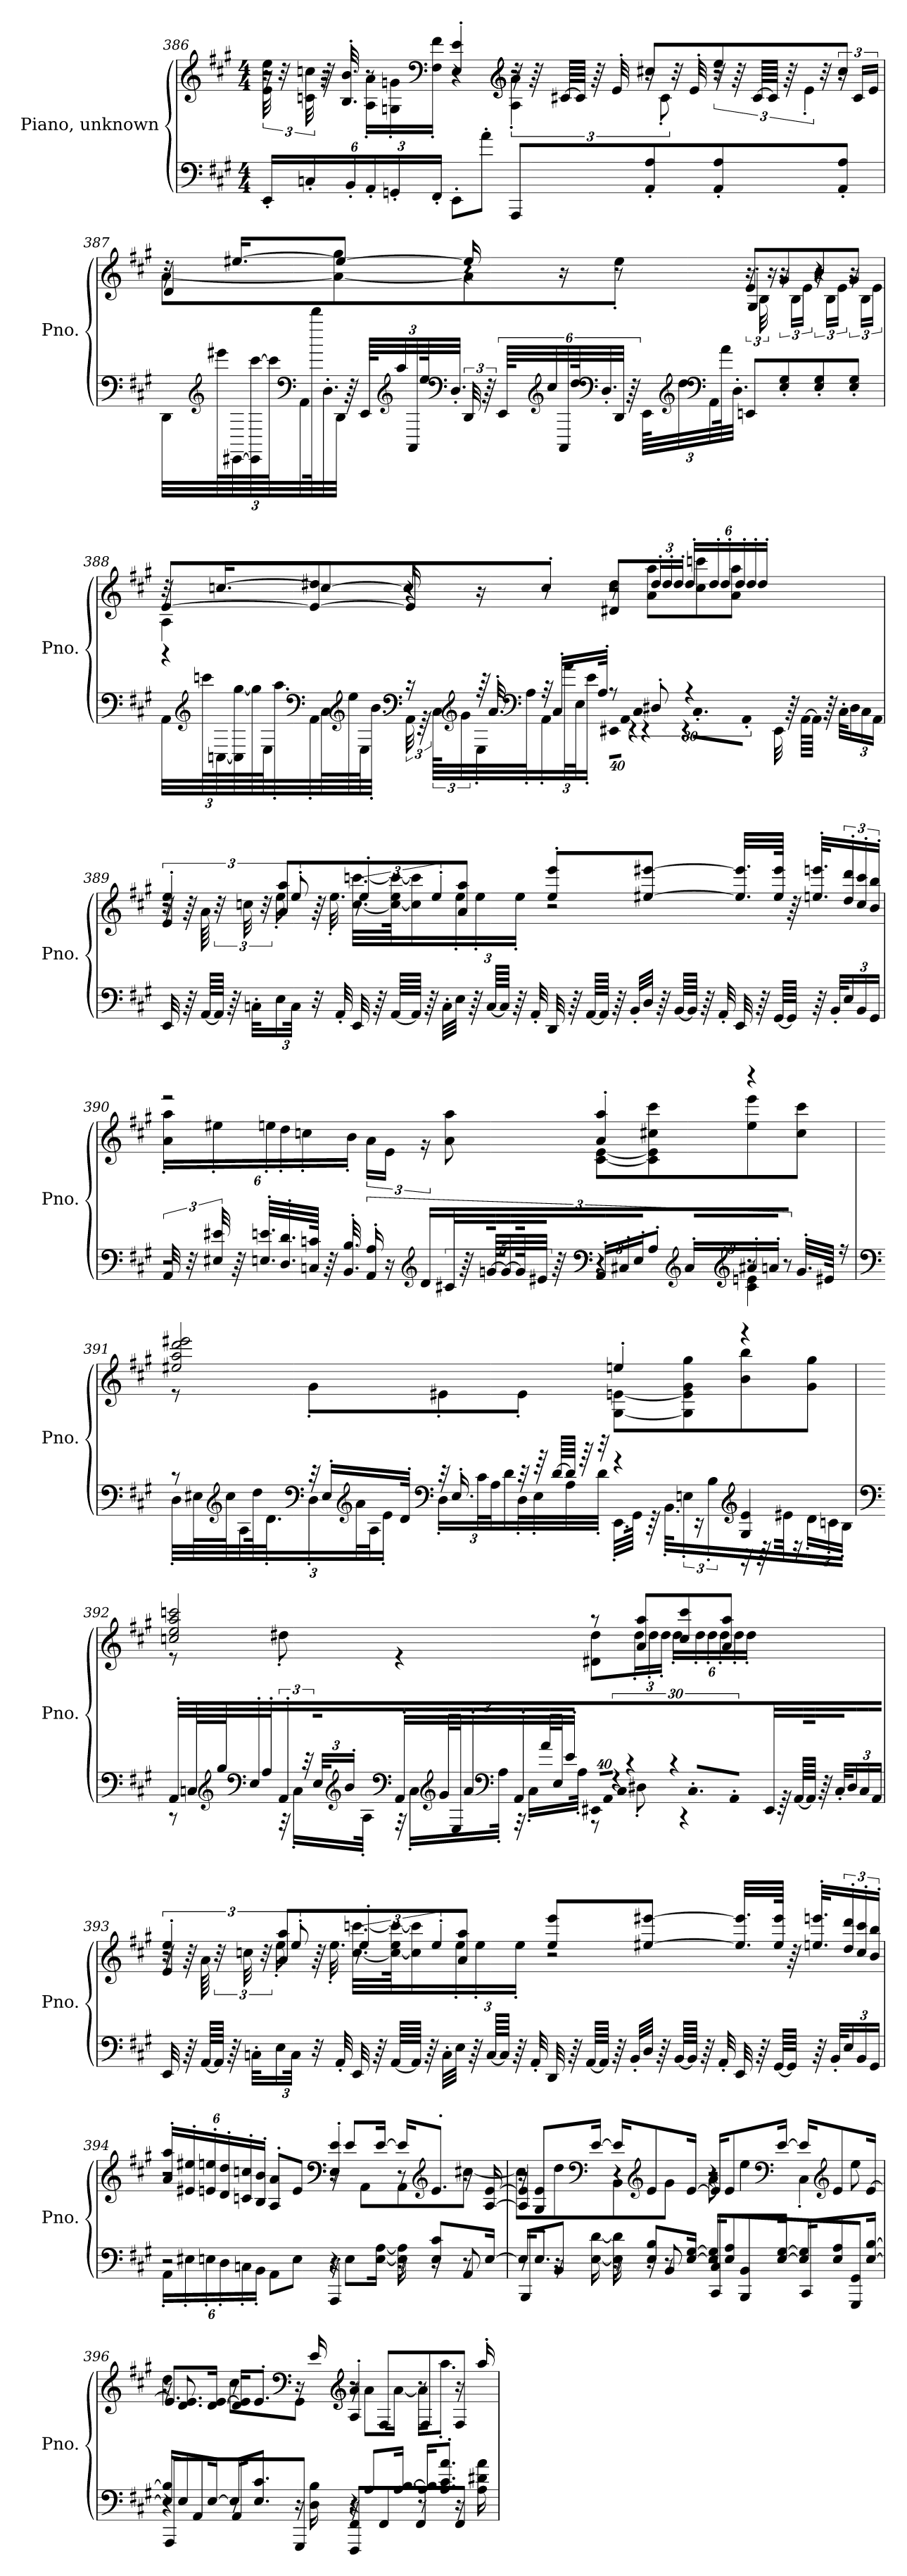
**kern	**kern
*part1	*part1
*staff2	*staff1
*I"Piano, unknown	*
*I'Pno.	*
!!LO:LB:g=z
*clefF4	*clefG2
*k[f#c#g#]	*k[f#c#g#]
*M4/4	*M4/4
*Xbrackettup	*
=386	=386
*	*^
*	*	*^
24EE'/LL	2r	48e\ 48ee\	16r
.	.	48r	.
24Cn'/	.	48cn\ 48ccn\	.
.	.	16r	64r
.	.	.	32.B/' 32.b/'
24BB'/	.	.	.
*	*	*Xbrackettup	*
24AA'/	.	24A\' 24a\'LL	8r
24GGn'/	.	24Gn\' 24gn\'	.
*	*clefF4	*	*
24FF#'/JJ	.	24F#\' 24f#\'JJ	.
8EE'\L	.	4r	4E/' 4e/'
8a'\J	.	.	.
*	*clefG2	*	*
*	*	*brackettup	*
8AAA/L	8r	6A\' 6a\'	32r
.	.	.	64r
.	.	.	[64c#X/LLLL
.	.	.	64c#/JJJJ]
.	.	.	64r
.	.	.	32e'/
8AA/' 8A/'	8cc#X/L	.	16r
.	.	12c#'\	.
.	.	.	32r
.	.	.	32e'/
8AA/' 8A/'	8ee/	12r	32r
.	.	.	64r
.	.	.	[64c#/LLLL
.	.	.	64c#/JJJJ]
.	.	.	64r
.	.	6e'\	.
.	.	.	32r
8AA/' 8A/'J	8cc#/J	.	24r
.	.	.	24c#/LL
.	.	.	24e/JJ
!!LO:LB:g=z	!!	!!
=387	=387	=387	=387
48DD\LLL	32r	[8a\L	4d/
*clefG2	*	*	*
96eee#X\L	.	.	.
[96EE#X\	[16.ee#X/KL	.	.
96EE#\] [96ccc#\	.	.	.
96ccc#\J]	.	.	.
*clefF4	*	*	*
48AA\	.	.	.
96ddd\K	.	.	.
48.D'\	.	.	.
*brackettup	*	*	*
48DD\JJJ	8ee#/J_	8a\_ 8gg#\	.
96r	.	.	.
96EE#/KLLL	.	.	.
*clefG2	*	*	*
48aa/	.	.	.
*Xbrackettup	*	*	*
48AA/	.	.	.
96ee/K	.	.	.
*clefF4	*	*	*
48.D'/JJJ	.	.	.
*brackettup	*	*	*
48DD/	16ee#/]	8a\]	4r
96r	.	.	.
96EE#/KLLL	.	.	.
*clefG2	*	*	*
48cc#/	.	.	.
*Xbrackettup	*	*	*
48AA/	16r	.	.
96dd/K	.	.	.
*clefF4	*	*	*
48.D'/	.	.	.
*brackettup	*	*	*
48DD/JJJ	8r	8ee#'\J	.
96r	.	.	.
96EE#\KLLL	.	.	.
*clefG2	*	*	*
48dd\	.	.	.
*clefF4	*	*	*
*Xbrackettup	*	*	*
48AA\	.	.	.
96a\K	.	.	.
48.D'\JJJ	.	.	.
8EEn/L	8e/L	24r	4G#'/
.	.	48B\	.
.	.	16r	.
8E/' 8G#/'	8g#/	24r	.
.	.	24B\LL	.
.	.	24e\JJ	.
8E/' 8G#/'	8b/	24r	4r
.	.	24B\LL	.
.	.	24e\JJ	.
8E/' 8G#/'J	8g#/J	24r	.
.	.	24B\LL	.
.	.	24e\JJ	.
!!LO:LB:g=z	!!	!!
=388	=388	=388	=388
*^	*	*	*
4r	48AA\LLL	[8e/L	4A\	32r
*clefG2	*	*	*	*
.	96cccn\L	.	.	.
.	[96Cn\	.	.	[16.ccn/KL
.	96C\] [96gg#\	.	.	.
.	96gg#\]	.	.	.
.	64E\J	.	.	.
.	32.aa'\	.	.	.
*clefF4	*	*	*	*
.	32AA'\	8e/_ 8dd#X/	.	8cc/J_
.	64C\L	.	.	.
*clefG2	*	*	*	*
.	64ee\	.	.	.
.	64E\J	.	.	.
.	32.b'\JJJ	.	.	.
*clefF4	*	*	*	*
*	*brackettup	*	*	*
16r	48AA\	8e/]	4r	16cc/]
.	96r	.	.	.
.	96C\KLLL	.	.	.
*clefG2	*	*	*	*
.	48g#\	.	.	.
64r	32E'\	.	.	16r
32.a'/	.	.	.	.
*clefF4	*	*	*	*
.	32A'\J	.	.	.
*	*Xbrackettup	*	*	*
32r	24AA'\	8cc'/J	.	8r
16C'/LL	.	.	.	.
.	48a\L	.	.	.
.	48E\J	.	.	.
.	24e'\JJ	.	.	.
32A'/JJk	.	.	.	.
*	*brackettup	*	*	*
!	!LO:N:vis=32	!	!	!
8r	640%23EE#X\LLL	8d#X/ 8dd#/L	8r	2r
!	!LO:N:vis=32	!	!	!
.	640%23AA\JJJ	.	.	.
!	!LO:N:vis=64	!	!	!
.	960%17r	.	.	.
!	!LO:N:vis=64	!	!	!
.	960%17C\	.	.	.
!	!LO:N:vis=32	!	!	!
.	640%23r	.	.	.
*	*	*Xbrackettup	*	*
8D#X'/	.	24dd#'/L	8a\ 8aa\L	.
!	!LO:N:vis=64	!	!	!
.	960%17r	.	.	.
!	!LO:N:vis=32.	!	!	!
.	1920%103C'\LLL	.	.	.
.	.	24dd#'/	.	.
.	.	24dd#'/JJ	.	.
!	!LO:N:vis=32	!	!	!
.	640%23AA'\JJJ	.	.	.
4r	.	24dd#'/LL	8cc\ 8cccn\	.
.	32EE#\	.	.	.
.	64r	.	.	.
.	.	24dd#'/	.	.
.	[64AA\LLLL	.	.	.
.	64AA\JJJJ]	.	.	.
.	64r	.	.	.
.	.	24dd#'/	.	.
.	32C'\KLL	.	.	.
.	.	24dd#'/	8a\ 8aa\J	.
*	*Xbrackettup	*	*	*
.	24D#\	.	.	.
.	.	24dd#'/	.	.
.	24C\	.	.	.
.	.	24dd#'/JJ	.	.
.	24AA\JJ	.	.	.
1920ryy	.	1920ryy	1920ryy	1920ryy
*v	*v	*	*	*
!!LO:LB:g=z	!!	!!
=389	=389	=389	=389
*	*brackettup	*	*
32EE/	6e/' 6ee/'	32r	8r
64r	.	64r	.
[64AA/LLLL	.	64a\	.
64AA/JJJJ]	.	48r	.
64r	.	.	.
.	.	48ccn\	.
32Cn'\KLL	.	.	.
.	.	48r	.
24E\	.	16ee'\	8a/ 8aa/L
48C\JJk	12ee'/	.	.
32r	.	64r	.
.	.	32.ee'\	.
32AA'/	.	.	.
32EE/	12r	[32.cc\ [32.cccn\LLL	8ee'/
64r	.	.	.
[64AA/LLLL	.	64cc\_ 64ee\ 64ccc\_JK	.
64AA/JJJJ]	.	16cc\] 16ccc\]	.
64r	.	.	.
.	6ee'/	.	.
32C'\LLL	.	.	.
*	*	*Xbrackettup	*
32E\JJJ	.	24ee'\	8a/ 8aa/J
64r	.	.	.
.	.	24ee'\	.
[64C/LLLL	.	.	.
64C/JJJJ]	.	.	.
64r	.	.	.
.	.	24ee'\JJ	.
32AA'/	.	.	.
32DD/	8ee/' 8eee/'L	2r	2r
64r	.	.	.
[64AA/LLLL	.	.	.
64AA/JJJJ]	.	.	.
64r	.	.	.
32BB'/LLL	.	.	.
32D/JJJ	[8ee#X/ [8eee#X/J	.	.
64r	.	.	.
[64BB/LLLL	.	.	.
64BB/JJJJ]	.	.	.
64r	.	.	.
32AA'/	.	.	.
32EE/	32.ee#/] 32.eee#/]LLL	.	.
64r	.	.	.
[64GG#/LLLL	64ee#/ 64eee#/JJJk	.	.
64GG#/JJJJ]	64r	.	.
64r	32.een/' 32.eeen/'KLL	.	.
32BB'/KLL	.	.	.
24E/	24dd/' 24ddd/'	.	.
24BB/	24cc/' 24ccc/'	.	.
24GG#/JJ	24b/' 24bb/'JJ	.	.
*	*v	*v	*v
!!LO:LB:g=z
=390	=390
*^	*
*	*^	*
*	*	*brackettup	*
*	*	*	*^
2r	2r	48AA/	2r	24a\' 24aa\'LL
.	.	48r	.	.
.	.	48E#X/ 48e#X/	.	24ee#X'\
.	.	64r	.	.
.	.	32.En/' 32.en/'LLL	.	.
.	.	.	.	24een'\
.	.	32.D/' 32.d/'	.	24dd'\
.	.	.	.	24ccn'\
.	.	64Cn/ 64cn/JJJk	.	.
.	.	64r	.	.
.	.	32.BB/' 32.B/'	.	.
.	.	.	.	24b'\JJ
*	*	*	*	*brackettup
.	.	24AA/' 24A/'	.	24a\LL
.	.	24r	.	24e\JJ
*clefG2	*	*	*	*
.	.	24d/LL	.	24r
.	.	40c#X/JJk	.	8a\ 8aa\
.	.	80r	.	.
.	.	[80gn/KLLL	.	.
.	.	40g/_	.	.
.	.	80g/K]	.	.
.	.	40e#X/JJJ	.	.
.	.	80r	.	.
*clefF4	*	*	*	*
*	*	*Xbrackettup	*	*
4r	4r	24AA'/LL	4a/' 4aa/'	[8c#\ [8e\L
.	.	24C#X'/	.	.
.	.	24E'/J	.	.
.	.	8A'/J	.	8c#\] 8e\] 8cc#X\ 8ccc#\
*clefG2	*	*	*	*
8r	4c#\ 4en\	24a'/LL	4r	8ee\ 8eee\
.	.	24a#X'/	.	.
.	.	24an'/JJ	.	.
32.g'/LLL	.	8r	.	8cc#\ 8ccc#\J
64e#X/JJJk	.	.	.	.
16r	.	.	.	.
*v	*v	*v	*	*
!!LO:PB:g=z	!!
=391	=391	=391
*clefF4	*	*
*^	*	*
8r	32D'\LLL	2ee#X/ 2aa/ 2ddd/ 2eee#X/	8r
.	64E#X\L	.	.
*clefG2	*	*	*
.	64cc#\J	.	.
.	48A\	.	.
.	96dd\K	.	.
.	48.d'\J	.	.
*clefF4	*	*	*
32r	24D'\	.	8g#'\L
16E#'/LL	.	.	.
*clefG2	*	*	*
.	48a\L	.	.
.	48A\J	.	.
.	24e'\JJ	.	.
32d'/JJk	.	.	.
*clefF4	*	*	*
32r	24D'\LL	.	8e#X'\
16.E#'/	.	.	.
.	48c#\L	.	.
.	48A\J	.	.
.	24d\	.	.
32r	32D'\L	.	8e#'\J
64r	32E#'\	.	.
[64d/LLLL	.	.	.
64d/JJJJ]	32A\	.	.
64r	.	.	.
32r	32d'\JJJ	.	.
4r	32.EE'\LLL	4een'/	[8G#\ [8en\L
.	64GG#\JJJk	.	.
.	64r	.	.
.	32.BB'\KLL	.	.
*	*brackettup	*	*
.	24En'\JJ	.	8G#\] 8e\] 8g#\ 8gg#\
.	24r	.	.
.	24B'\	.	.
*clefG2	*	*	*
4G#/ 4e/	32r	4r	8b\ 8bb\
.	64r	.	.
.	64e#X\	.	.
.	16r	.	.
*	*Xbrackettup	*	*
.	24d'\LL	.	8g#\ 8gg#\J
.	24cn'\	.	.
.	24B'\JJ	.	.
!!LO:LB:g=z	!!
=392	=392	=392	=392
*clefF4	*	*	*
32AA'/LLL	8r	2ccn/ 2ee/ 2aa/ 2cccn/	8r
64Cn/L	.	.	.
*clefG2	*	*	*
64gg#/J	.	.	.
*clefF4	*	*	*
32E'/	.	.	.
32A'/J	.	.	.
*brackettup	*	*	*
24AA'/JJ	32r	.	8dd#X'\
.	16C'\LL	.	.
48r	.	.	.
48E/KLL	.	.	.
*clefG2	*	*	*
24b'/JJ	.	.	.
.	32A'\JJk	.	.
*clefF4	*	*	*
*Xbrackettup	*	*	*
24AA'/LL	32r	.	4r
.	16C'\LL	.	.
*clefG2	*	*	*
48g#/L	.	.	.
48E/J	.	.	.
24a'/	.	.	.
*clefF4	*	*	*
.	32A'\JJk	.	.
24AA'/	32r	.	.
.	16C'\LL	.	.
48a/L	.	.	.
48E/J	.	.	.
24e'/JJ	.	.	.
.	32A'\JJk	.	.
*brackettup	*	*	*
!LO:N:vis=32	!	!	!
640%23EE#X/LLL	8r	8r	8d#X\ 8dd#\L
!LO:N:vis=32	!	!	!
640%23AA/JJJ	.	.	.
!LO:N:vis=64	!	!	!
960%17r	.	.	.
!LO:N:vis=64	!	!	!
960%17C/	.	.	.
!LO:N:vis=32	!	!	!
640%23r	.	.	.
*	*	*	*Xbrackettup
.	8D#X'\	8a/ 8aa/L	24dd#'\L
!LO:N:vis=64	!	!	!
960%17r	.	.	.
!LO:N:vis=32.	!	!	!
1920%103C'/LLL	.	.	.
.	.	.	24dd#'\
.	.	.	24dd#'\JJ
!LO:N:vis=32	!	!	!
640%23AA'/JJJ	.	.	.
.	4r	8cc/ 8ccc/	24dd#'\LL
32EE#/	.	.	.
64r	.	.	.
.	.	.	24dd#'\
[64AA/LLLL	.	.	.
64AA/JJJJ]	.	.	.
64r	.	.	.
.	.	.	24dd#'\
32C'/KLL	.	.	.
.	.	8a/ 8aa/J	24dd#'\
*Xbrackettup	*	*	*
24D#/	.	.	.
.	.	.	24dd#'\
24C/	.	.	.
.	.	.	24dd#'\JJ
24AA/JJ	.	.	.
.	1920ryy	1920ryy	1920ryy
*v	*v	*	*
*	*v	*v
!!LO:LB:g=z
=393	=393
*	*brackettup
*	*^
*	*	*^
32EE/	6e/' 6ee/'	32r	8r
64r	.	64r	.
[64AA/LLLL	.	64a\	.
64AA/JJJJ]	.	48r	.
64r	.	.	.
.	.	48ccn\	.
32Cn'\KLL	.	.	.
.	.	48r	.
24E\	.	16ee'\	8a/ 8aa/L
48C\JJk	12ee'/	.	.
32r	.	64r	.
.	.	32.ee'\	.
32AA'/	.	.	.
32EE/	12r	[32.cc\ [32.cccn\LLL	8ee'/
64r	.	.	.
[64AA/LLLL	.	64cc\_ 64ee\ 64ccc\_JK	.
64AA/JJJJ]	.	16cc\] 16ccc\]	.
64r	.	.	.
.	6ee'/	.	.
32C'\LLL	.	.	.
*	*	*Xbrackettup	*
32E\JJJ	.	24ee'\	8a/ 8aa/J
64r	.	.	.
.	.	24ee'\	.
[64C/LLLL	.	.	.
64C/JJJJ]	.	.	.
64r	.	.	.
.	.	24ee'\JJ	.
32AA'/	.	.	.
32DD/	8ee/ 8eee/L	2r	2r
64r	.	.	.
[64AA/LLLL	.	.	.
64AA/JJJJ]	.	.	.
64r	.	.	.
32BB'/LLL	.	.	.
32D/JJJ	[8ee#X/ [8eee#X/J	.	.
64r	.	.	.
[64BB/LLLL	.	.	.
64BB/JJJJ]	.	.	.
64r	.	.	.
32AA'/	.	.	.
32EE/	32.ee#/] 32.eee#/]LLL	.	.
64r	.	.	.
[64GG#/LLLL	64ee#/ 64eee#/JJJk	.	.
64GG#/JJJJ]	64r	.	.
64r	32.een/' 32.eeen/'KLL	.	.
32BB'/KLL	.	.	.
24E/	24dd/' 24ddd/'	.	.
24BB/	24cc/' 24ccc/'	.	.
24GG#/JJ	24b/' 24bb/'JJ	.	.
!!LO:LB:g=z	!!	!!
=394	=394	=394	=394
*^	*	*	*
*	*^	*	*	*
2r	24AA'\LL	2r	24a/' 24aa/'LL	2r	2r
.	24E#X'\	.	24e#X/' 24ee#X/'	.	.
.	24En'\	.	24en/' 24een/'	.	.
.	24D'\	.	24d/' 24dd/'	.	.
.	24Cn'\	.	24cn/' 24ccn/'	.	.
.	24BB'\JJ	.	24B/' 24b/'JJ	.	.
.	8AA\L	.	8A/' 8a/'L	.	.
.	8E\J	.	8e/J	.	.
*	*	*	*clefF4	*	*
4AAA'/	16r	4r	4E/' 4e/'	8r	16r
.	8E\L	.	.	.	8e/L
.	.	.	.	8AA\L	.
.	[16E\ [16A\Jk	.	.	.	[16e/Jk
16r	16E\] 16A\]	8r	8r	8AA\	16e/KL]
*	*	*	*clefG2	*	*
8E/ 8c#/L	16r	.	.	.	8.e'/J
.	8r	8AA/	16r	[8cc#X\J	.
[16E/Jk	.	.	[16A/ [16e/	.	.
!!LO:LB:g=z
=395	=395	=395	=395	=395	=395
*	*	*	*	*	*^
16E/KL]	8r	8BBB/L	4A/] 4e/]	8cc#\L]	16r	2r
8.E'/J	.	.	.	.	8G#/ 8e/L	.
.	16r	8BB/J	.	8dd\	.	.
*	*	*	*clefF4	*	*	*
.	[16E\ [16d\	.	.	.	[16e/Jk	.
16r	16E\] 16d\]	8r	4r	8BB\	16e/KL]	.
*	*	*	*clefG2	*	*	*
8E/ 8B/L	16r	.	.	.	8e/	.
.	8r	8BB/	.	8g#\J	.	.
[16E/ [16G#/Jk	.	.	.	.	[16e/Jk	.
16E/] 16G#/]KL	2r	8CC#/ 8C#/L	2r	8a\	16e/KL]	4r
8E/ 8A/	.	.	.	.	8e/	.
.	.	8BBB/ 8BB/	.	4ee\	.	.
*	*	*	*clefF4	*	*	*
[16E/ [16G#/Jk	.	.	.	.	[16e/Jk	.
16E/] 16G#/]KL	.	8CC#/	.	.	16e/KL]	4C#'\
*	*	*	*clefG2	*	*	*
8E/ 8A/	.	.	.	.	8e/	.
.	.	8GGG#/ 8GG#/J	.	8ee\	.	.
[16E/ [16B/Jk	.	.	.	.	[16e/Jk	.
*	*	*	*	*	*v	*v
!!LO:LB:g=z
=396	=396	=396	=396	=396	=396
16E/] 16B/]KL	4r	8AAA/L	16r	4dd\	8.e/L]
8E/	.	.	8.d/' 8.e/'	.	.
.	.	8AA/	.	.	.
[16E/Jk	.	.	.	.	[16d/ [16e/Jk
16E/KL]	8r	8AA/	8r	8cc#\L	16d/] 16e/]KL
8.E/' 8.c#/'J	.	.	.	.	8.e'/J
*	*	*	*clefF4	*	*
.	16r	8GGG#/J	16r	8GG#\J	.
.	16D\ 16B\	.	16e/	.	.
*	*	*	*clefG2	*	*
16r	4r	8FFF#/ 8FF#/L	4A/' 4a/'	16r	8r
8A/L	.	.	.	8a\L	.
.	.	8FF#/	.	.	8F#/L
[16A/ [16B/Jk	.	.	.	[16a\Jk	.
16A/] 16B/]KL	8r	8FF#/	8r	16a\KL]	8F#/
8.A/' 8.c#/' 8.a/'J	.	.	.	8.aa'\J	.
.	16r	8FF#/J	16r	.	8F#/J
.	16A\ 16d#X\ 16a\	.	16aa'/	.	.
*v	*v	*v	*	*	*
*	*v	*v	*v
=	=
*-	*-
